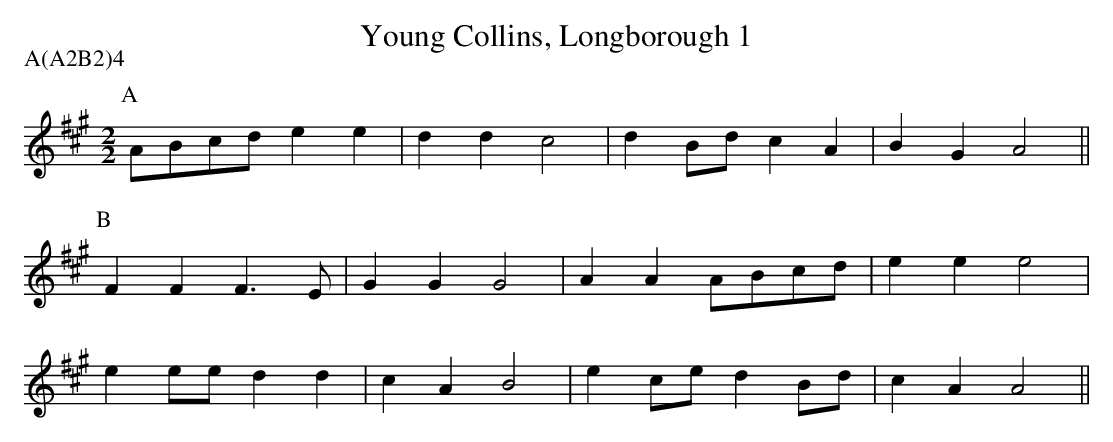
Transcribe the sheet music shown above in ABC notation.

X:1
T:Young Collins, Longborough 1
M:2/2
L:1/8
P:A(A2B2)4
K:A
P:A
ABcd e2e2|d2d2 c4|d2Bd c2A2|B2G2 A4||
P:B
F2F2 F3 E|G2G2 G4|A2A2 ABcd|e2e2 e4|
e2ee d2d2|c2A2 B4|e2ce d2Bd|c2A2 A4||
